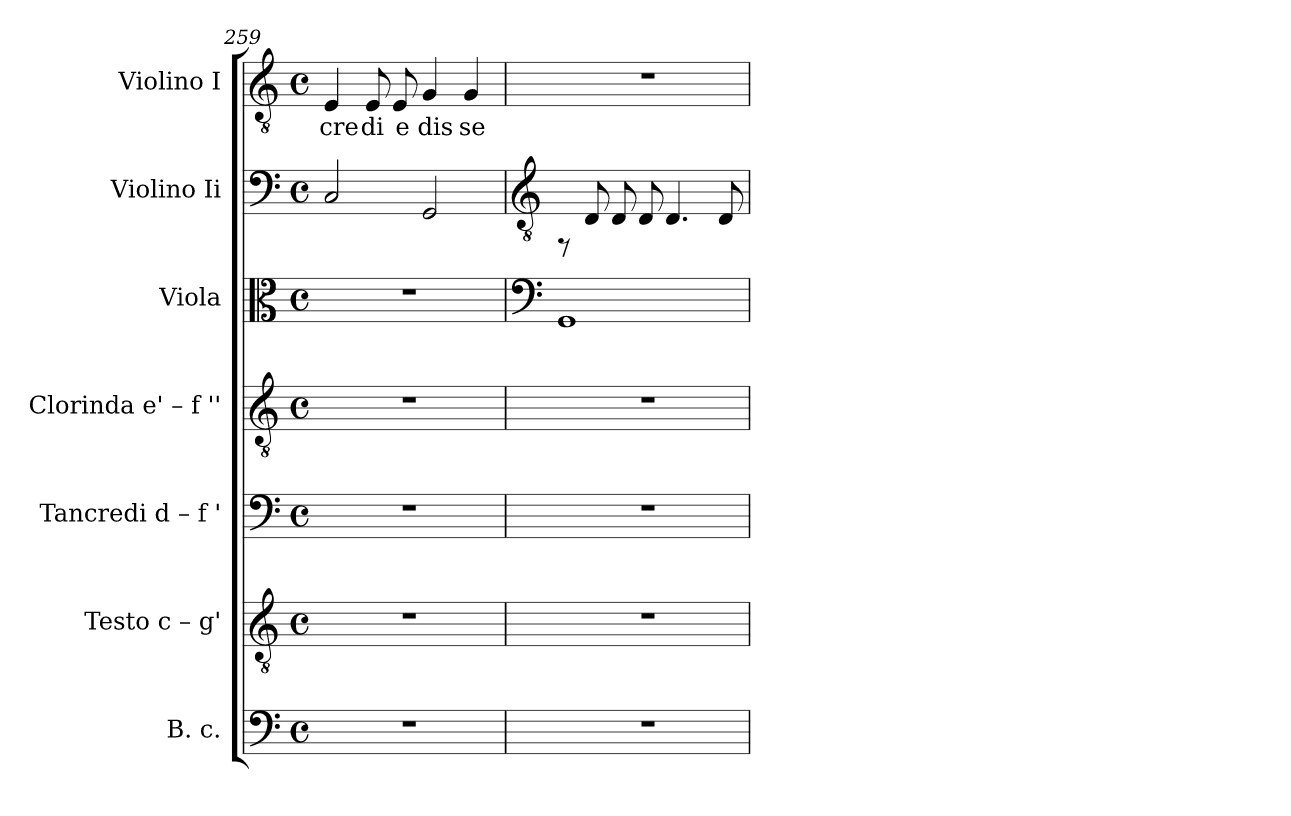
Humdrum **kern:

**kern	**kern	**kern	**kern	**kern	**kern	**kern	**text
*part7	*part6	*part5	*part4	*part3	*part2	*part1	*part1
*staff7	*staff6	*staff5	*staff4	*staff3	*staff2	*staff1	*staff1
*I"B. c.	*I"Testo  c – g'	*I"Tancredi  d – f '	*I"Clorinda  e' – f ''	*I"Viola	*I"Violino Ii	*I"Violino I	*
*clefF4	*clefGv2	*clefF4	*clefGv2	*clefC3	*clefF4	*clefGv2	*
*k[]	*k[]	*k[]	*k[]	*k[]	*k[]	*k[]	*
*C:	*C:	*C:	*C:	*C:	*C:	*C:	*
*M4/4	*M4/4	*M4/4	*M4/4	*M4/4	*M4/4	*M4/4	*
*met(c)	*met(c)	*met(c)	*met(c)	*met(c)	*met(c)	*met(c)	*
=259	=259	=259	=259	=259	=259	=259	=259
!	!	!	!	!	!	!	!LO:LY:b:cj
1r	1r	1r	1r	1r	2C/	4E/	cre
!	!	!	!	!	!	!	!LO:LY:b:cj
.	.	.	.	.	.	8E/	di
!	!	!	!	!	!	!	!LO:LY:b:cj
.	.	.	.	.	.	8E/	e
!	!	!	!	!	!	!	!LO:LY:b:cj
.	.	.	.	.	2GG/	4G/	dis
!	!	!	!	!	!	!	!LO:LY:b:cj
.	.	.	.	.	.	4G/	se
=260	=260	=260	=260	=260	=260	=260	=260
*	*	*	*	*clefF4	*clefGv2	*	*
1r	1r	1r	1r	1GG	8rFF	1r	.
.	.	.	.	.	8D/	.	.
.	.	.	.	.	8D/	.	.
.	.	.	.	.	8D/	.	.
.	.	.	.	.	4.D/	.	.
.	.	.	.	.	8D/	.	.
=	=	=	=	=	=	=	=
*-	*-	*-	*-	*-	*-	*-	*-
